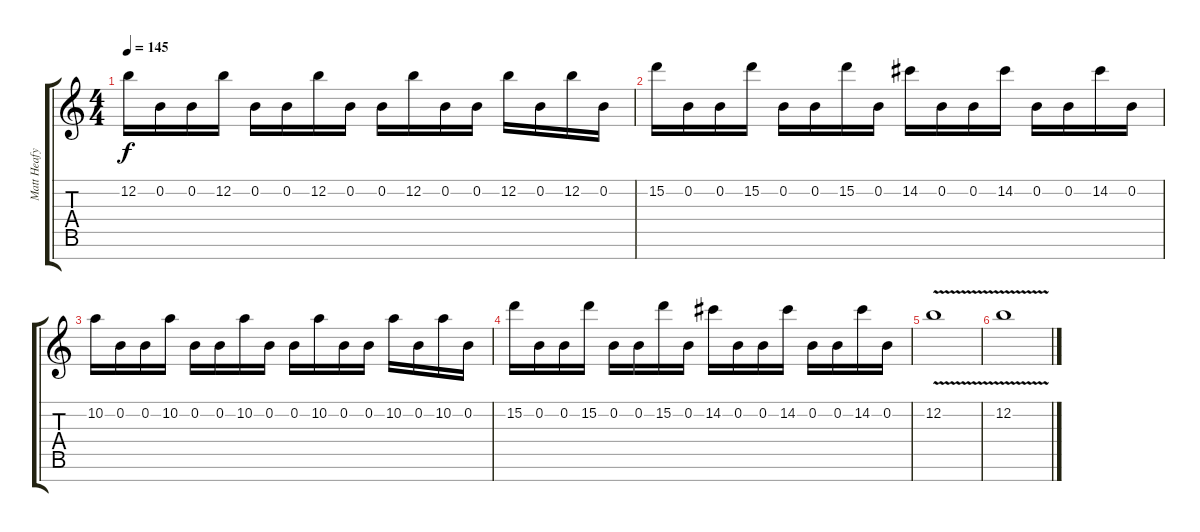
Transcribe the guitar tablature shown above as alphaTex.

\track ("Matt Heafy" "Matt Heafy") {instrument distortionguitar}
\staff {score tabs}
\tuning (E4 B3 G3 D3 A2 E2 B1) {hide}
\ts (4 4)
\tempo 145
\clef g2
\ks c
12.2.16{dy f} 0.2.16 0.2.16 12.2.16 0.2.16 0.2.16 12.2.16 0.2.16 0.2.16 12.2.16 0.2.16 0.2.16 12.2.16 0.2.16 12.2.16 0.2.16 |
15.2.16 0.2.16 0.2.16 15.2.16 0.2.16 0.2.16 15.2.16 0.2.16 14.2.16 0.2.16 0.2.16 14.2.16 0.2.16 0.2.16 14.2.16 0.2.16 |
10.2.16 0.2.16 0.2.16 10.2.16 0.2.16 0.2.16 10.2.16 0.2.16 0.2.16 10.2.16 0.2.16 0.2.16 10.2.16 0.2.16 10.2.16 0.2.16 |
15.2.16 0.2.16 0.2.16 15.2.16 0.2.16 0.2.16 15.2.16 0.2.16 14.2.16 0.2.16 0.2.16 14.2.16 0.2.16 0.2.16 14.2.16 0.2.16 |
12.2{v}.1{volume 0} |
12.2{v}.1
